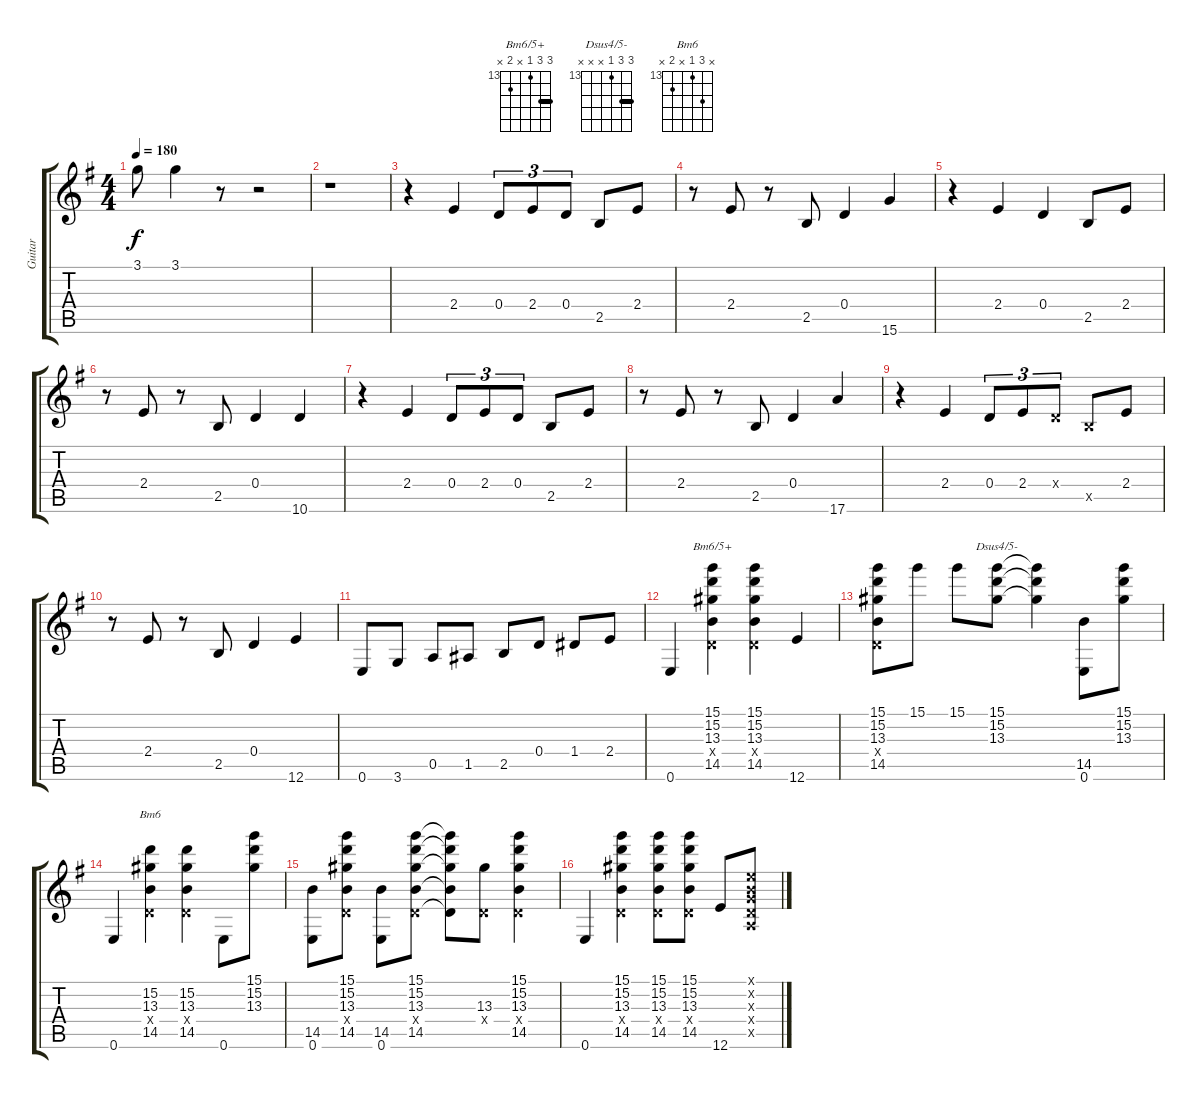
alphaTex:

\track ("Guitar" "Guitar") {instrument distortionguitar}
\staff {score tabs}
\tuning (E4 B3 G3 D3 A2 E2) {hide}
\chord ("Bm6/5+" 15 15 13 x 14 x) {firstfret 13 barre 15}
\chord ("Dsus4/5-" 15 15 13 x x x) {firstfret 13 barre 15}
\chord ("Bm6" x 15 13 x 14 x) {firstfret 13}
\ts (4 4)
\tempo 180
\clef g2
\ks g
3.1.8{dy f} 3.1.4 r.8 r.2 |
r.1 |
r.4 2.4.4 0.4.8{tu (3 2)} 2.4.8{tu (3 2)} 0.4.8{tu (3 2)} 2.5.8 2.4.8 |
r.8 2.4.8 r.8 2.5.8 0.4.4 15.6.4 |
r.4 2.4.4 0.4.4 2.5.8 2.4.8 |
r.8 2.4.8 r.8 2.5.8 0.4.4 10.6.4 |
r.4 2.4.4 0.4.8{tu (3 2)} 2.4.8{tu (3 2)} 0.4.8{tu (3 2)} 2.5.8 2.4.8 |
r.8 2.4.8 r.8 2.5.8 0.4.4 17.6.4 |
r.4 2.4.4 0.4.8{tu (3 2)} 2.4.8{tu (3 2)} 0.4{x}.8{tu (3 2)} 2.5{x}.8 2.4.8 |
r.8 2.4.8 r.8 2.5.8 0.4.4 12.6.4 |
0.6.8 3.6.8 0.5.8 1.5.8 2.5.8 0.4.8 1.4.8 2.4.8 |
0.6.4 (15.1 15.2 13.3 0.4{x} 14.5).4{ch "Bm6/5+"} (15.1 15.2 13.3 0.4{x} 14.5).4 12.6.4 |
(15.1 15.2 13.3 0.4{x} 14.5).8 15.1.8 15.1.8 (15.1 15.2 13.3).8{ch "Dsus4/5-"} (15.1{t} 15.2{t} 13.3{t}).4 (14.5 0.6).8 (15.1 15.2 13.3).8 |
0.6.4 (15.2 13.3 0.4{x} 14.5).4{ch "Bm6"} (15.2 13.3 0.4{x} 14.5).4 0.6.8 (15.1 15.2 13.3).8 |
(14.5 0.6).8 (15.1 15.2 13.3 0.4{x} 14.5).8 (14.5 0.6).8 (15.1 15.2 13.3 0.4{x} 14.5).8 (15.1{t} 15.2{t} 13.3{t} 0.4{t} 14.5{t}).8 (13.3 0.4{x}).8 (15.1 15.2 13.3 0.4{x} 14.5).4 |
0.6.4 (15.1 15.2 13.3 0.4{x} 14.5).4 (15.1 15.2 13.3 0.4{x} 14.5).8 (15.1 15.2 13.3 0.4{x} 14.5).8 12.6.8 (0.1{x} 0.2{x} 0.3{x} 0.4{x} 0.5{x}).8
